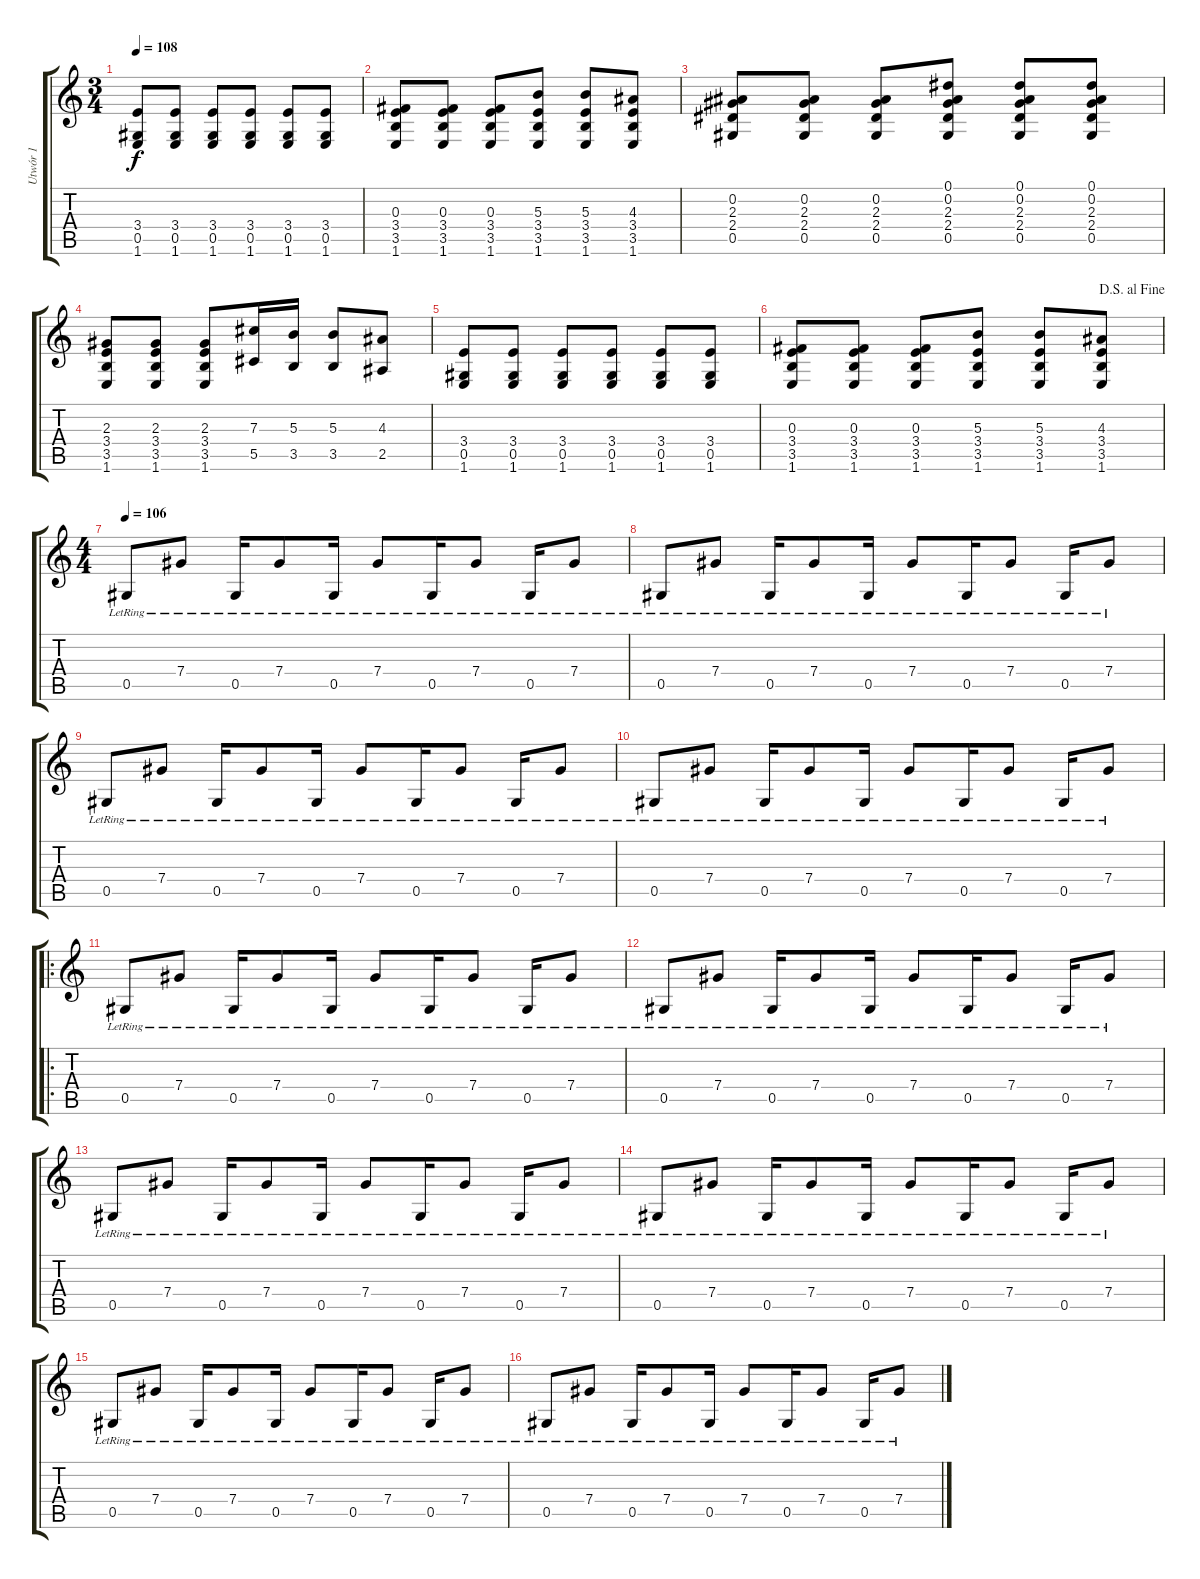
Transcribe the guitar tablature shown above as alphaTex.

\track ("Utwór 1" "Utwór 1") {instrument distortionguitar}
\staff {score tabs}
\tuning (Eb4 Bb3 Gb3 Db3 Ab2 Eb2) {hide}
\ts (3 4)
\tempo 108
\clef g2
\ks c
(3.4 0.5 1.6).8{dy f} (3.4 0.5 1.6).8 (3.4 0.5 1.6).8 (3.4 0.5 1.6).8 (3.4 0.5 1.6).8 (3.4 0.5 1.6).8 |
(0.3 3.4 3.5 1.6).8 (0.3 3.4 3.5 1.6).8 (0.3 3.4 3.5 1.6).8 (5.3 3.4 3.5 1.6).8 (5.3 3.4 3.5 1.6).8 (4.3 3.4 3.5 1.6).8 |
(0.2 2.3 2.4 0.5).8 (0.2 2.3 2.4 0.5).8 (0.2 2.3 2.4 0.5).8 (0.1 0.2 2.3 2.4 0.5).8 (0.1 0.2 2.3 2.4 0.5).8 (0.1 0.2 2.3 2.4 0.5).8 |
(2.3 3.4 3.5 1.6).8 (2.3 3.4 3.5 1.6).8 (2.3 3.4 3.5 1.6).8 (7.3 5.5).16 (5.3 3.5).16 (5.3 3.5).8 (4.3 2.5).8 |
(3.4 0.5 1.6).8 (3.4 0.5 1.6).8 (3.4 0.5 1.6).8 (3.4 0.5 1.6).8 (3.4 0.5 1.6).8 (3.4 0.5 1.6).8 |
\jump dalsegnoalfine
(0.3 3.4 3.5 1.6).8 (0.3 3.4 3.5 1.6).8 (0.3 3.4 3.5 1.6).8 (5.3 3.4 3.5 1.6).8 (5.3 3.4 3.5 1.6).8 (4.3 3.4 3.5 1.6).8 |
\ts (4 4)
\tempo 106
0.5{lr}.8{instrument electricguitarclean} 7.4{lr}.8 0.5{lr}.16 7.4{lr}.8 0.5{lr}.16 7.4{lr}.8 0.5{lr}.16 7.4{lr}.8 0.5{lr}.16 7.4{lr}.8 |
0.5{lr}.8 7.4{lr}.8 0.5{lr}.16 7.4{lr}.8 0.5{lr}.16 7.4{lr}.8 0.5{lr}.16 7.4{lr}.8 0.5{lr}.16 7.4{lr}.8 |
0.5{lr}.8 7.4{lr}.8 0.5{lr}.16 7.4{lr}.8 0.5{lr}.16 7.4{lr}.8 0.5{lr}.16 7.4{lr}.8 0.5{lr}.16 7.4{lr}.8 |
0.5{lr}.8 7.4{lr}.8 0.5{lr}.16 7.4{lr}.8 0.5{lr}.16 7.4{lr}.8 0.5{lr}.16 7.4{lr}.8 0.5{lr}.16 7.4{lr}.8 |
\ro
0.5{lr}.8 7.4{lr}.8 0.5{lr}.16 7.4{lr}.8 0.5{lr}.16 7.4{lr}.8 0.5{lr}.16 7.4{lr}.8 0.5{lr}.16 7.4{lr}.8 |
0.5{lr}.8 7.4{lr}.8 0.5{lr}.16 7.4{lr}.8 0.5{lr}.16 7.4{lr}.8 0.5{lr}.16 7.4{lr}.8 0.5{lr}.16 7.4{lr}.8 |
0.5{lr}.8 7.4{lr}.8 0.5{lr}.16 7.4{lr}.8 0.5{lr}.16 7.4{lr}.8 0.5{lr}.16 7.4{lr}.8 0.5{lr}.16 7.4{lr}.8 |
0.5{lr}.8 7.4{lr}.8 0.5{lr}.16 7.4{lr}.8 0.5{lr}.16 7.4{lr}.8 0.5{lr}.16 7.4{lr}.8 0.5{lr}.16 7.4{lr}.8 |
0.5{lr}.8 7.4{lr}.8 0.5{lr}.16 7.4{lr}.8 0.5{lr}.16 7.4{lr}.8 0.5{lr}.16 7.4{lr}.8 0.5{lr}.16 7.4{lr}.8 |
0.5{lr}.8 7.4{lr}.8 0.5{lr}.16 7.4{lr}.8 0.5{lr}.16 7.4{lr}.8 0.5{lr}.16 7.4{lr}.8 0.5{lr}.16 7.4{lr}.8
